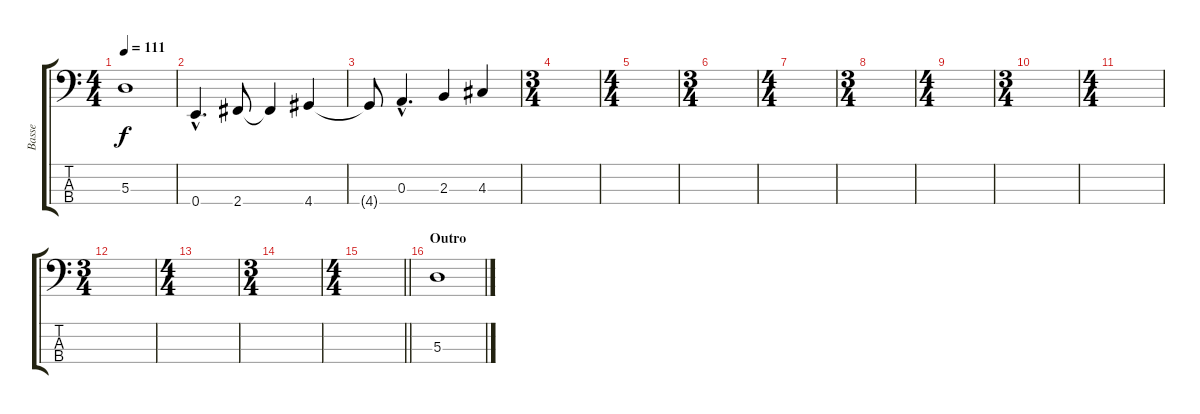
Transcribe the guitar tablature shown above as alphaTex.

\track ("Basse" "Basse") {instrument electricbassfinger}
\staff {score tabs}
\tuning (G2 D2 A1 E1) {hide}
\ts (4 4)
\tempo 111
\clef f4
\ks c
5.3.1{dy f} |
0.4{hac}.4{d} 2.4.8 2.4{t}.4 4.4.4 |
4.4{t}.8 0.3{hac}.4{d} 2.3.4 4.3.4 |
\ts (3 4)
|
\ts (4 4)
|
\ts (3 4)
|
\ts (4 4)
|
\ts (3 4)
|
\ts (4 4)
|
\ts (3 4)
|
\ts (4 4)
|
\ts (3 4)
|
\ts (4 4)
|
\ts (3 4)
|
\ts (4 4)
\barLineRight lightlight
|
\section ("" "Outro")
5.3.1
